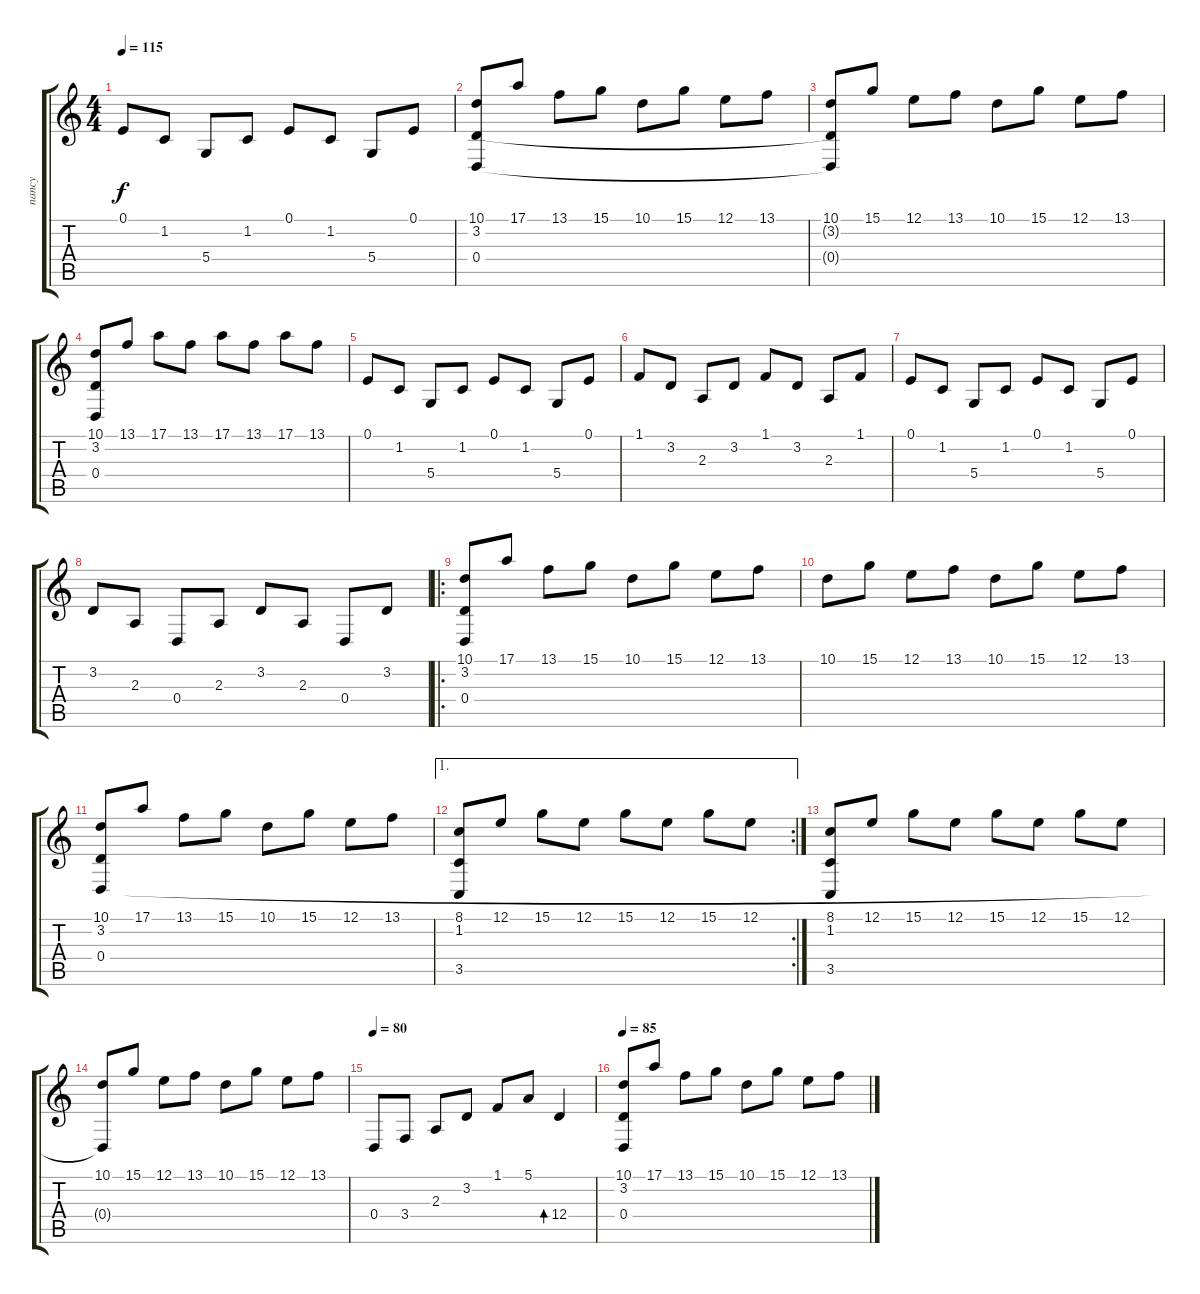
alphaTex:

\track ("nancy" "nancy") {instrument acousticgrandpiano}
\staff {score tabs}
\tuning (E4 B3 G3 D3 A2 E2) {hide}
\ts (4 4)
\tempo 115
\clef g2
\ks c
0.1.8{dy f} 1.2.8 5.4.8 1.2.8 0.1.8 1.2.8 5.4.8 0.1.8 |
(10.1 3.2 0.4).8 17.1.8 13.1.8 15.1.8 10.1.8 15.1.8 12.1.8 13.1.8 |
(10.1 3.2{t} 0.4{t}).8 15.1.8 12.1.8 13.1.8 10.1.8 15.1.8 12.1.8 13.1.8 |
(10.1 3.2 0.4).8 13.1.8 17.1.8 13.1.8 17.1.8 13.1.8 17.1.8 13.1.8 |
0.1.8 1.2.8 5.4.8 1.2.8 0.1.8 1.2.8 5.4.8 0.1.8 |
1.1.8 3.2.8 2.3.8 3.2.8 1.1.8 3.2.8 2.3.8 1.1.8 |
0.1.8 1.2.8 5.4.8 1.2.8 0.1.8 1.2.8 5.4.8 0.1.8 |
3.2.8{volume 16} 2.3.8 0.4.8 2.3.8 3.2.8 2.3.8 0.4.8 3.2.8 |
\ro
(10.1 3.2 0.4).8 17.1.8 13.1.8 15.1.8 10.1.8 15.1.8 12.1.8 13.1.8 |
10.1.8 15.1.8 12.1.8 13.1.8 10.1.8 15.1.8 12.1.8 13.1.8 |
(10.1 3.2 0.4).8 17.1.8 13.1.8 15.1.8 10.1.8 15.1.8 12.1.8 13.1.8 |
\ae 1
\rc 2
(8.1 1.2 3.5).8 12.1.8 15.1.8 12.1.8 15.1.8 12.1.8 15.1.8 12.1.8 |
(8.1 1.2 3.5).8 12.1.8 15.1.8 12.1.8 15.1.8 12.1.8 15.1.8 12.1.8 |
(10.1 0.4{t}).8 15.1.8 12.1.8 13.1.8 10.1.8 15.1.8 12.1.8 13.1.8 |
\tempo 116
\tempo 80
0.4.8 3.4.8 2.3.8 3.2.8 1.1.8 5.1.8 12.4.4{bd 480} |
\tempo 85
(10.1 3.2 0.4).8 17.1.8 13.1.8 15.1.8 10.1.8 15.1.8 12.1.8 13.1.8
